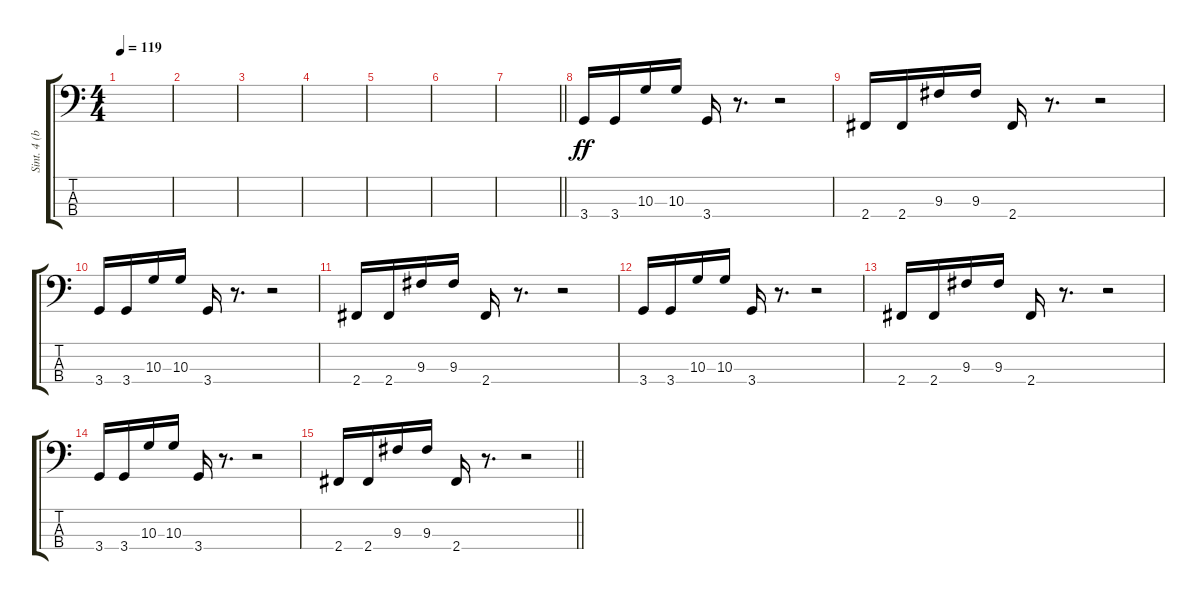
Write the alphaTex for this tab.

\track ("Sint. 4 (basso)" "Sint. 4 (b") {instrument fretlessbass}
\staff {score tabs}
\tuning (G2 D2 A1 E1) {hide}
\ts (4 4)
\tempo 119
\clef f4
\ks c
|
|
|
|
|
|
\barLineRight lightlight
|
3.4.16{dy ff volume 6 instrument synthbass1} 3.4.16 10.3.16 10.3.16 3.4.16 r.8{d} r.2 |
2.4.16 2.4.16 9.3.16 9.3.16 2.4.16 r.8{d} r.2 |
3.4.16 3.4.16 10.3.16 10.3.16 3.4.16 r.8{d} r.2 |
2.4.16 2.4.16 9.3.16 9.3.16 2.4.16 r.8{d} r.2 |
3.4.16 3.4.16 10.3.16 10.3.16 3.4.16 r.8{d} r.2 |
2.4.16 2.4.16 9.3.16 9.3.16 2.4.16 r.8{d} r.2 |
3.4.16 3.4.16 10.3.16 10.3.16 3.4.16 r.8{d} r.2 |
\barLineRight lightlight
2.4.16 2.4.16 9.3.16 9.3.16 2.4.16 r.8{d} r.2
